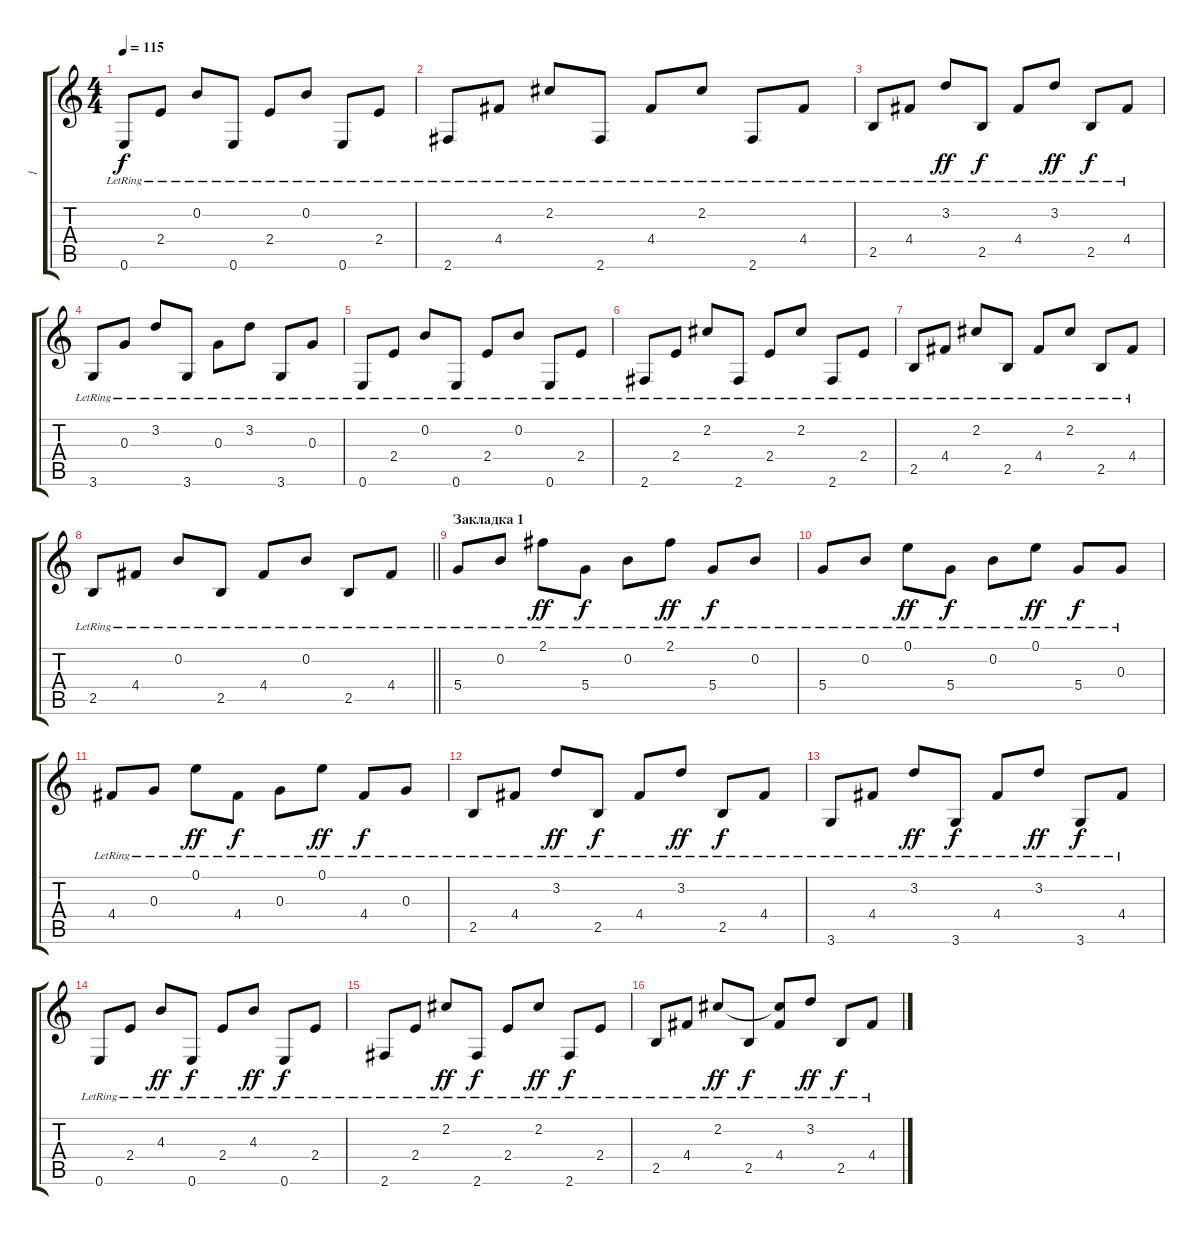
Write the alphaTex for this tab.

\track ("1" "1") {instrument acousticguitarsteel}
\staff {score tabs}
\tuning (E4 B3 G3 D3 A2 E2) {hide}
\ts (4 4)
\tempo 115
\clef g2
\ks c
0.6{lr}.8{dy f} 2.4{lr}.8 0.2{lr}.8 0.6{lr}.8 2.4{lr}.8 0.2{lr}.8 0.6{lr}.8 2.4{lr}.8 |
2.6{lr}.8 4.4{lr}.8 2.2{lr}.8 2.6{lr}.8 4.4{lr}.8 2.2{lr}.8 2.6{lr}.8 4.4{lr}.8 |
2.5{lr}.8 4.4{lr}.8 3.2{lr}.8{dy ff} 2.5{lr}.8{dy f} 4.4{lr}.8 3.2{lr}.8{dy ff} 2.5{lr}.8{dy f} 4.4{lr}.8 |
3.6{lr}.8 0.3{lr}.8 3.2{lr}.8 3.6{lr}.8 0.3{lr}.8 3.2{lr}.8 3.6{lr}.8 0.3{lr}.8 |
0.6{lr}.8 2.4{lr}.8 0.2{lr}.8 0.6{lr}.8 2.4{lr}.8 0.2{lr}.8 0.6{lr}.8 2.4{lr}.8 |
2.6{lr}.8 2.4{lr}.8 2.2{lr}.8 2.6{lr}.8 2.4{lr}.8 2.2{lr}.8 2.6{lr}.8 2.4{lr}.8 |
2.5{lr}.8 4.4{lr}.8 2.2{lr}.8 2.5{lr}.8 4.4{lr}.8 2.2{lr}.8 2.5{lr}.8 4.4{lr}.8 |
\barLineRight lightlight
2.5{lr}.8 4.4{lr}.8 0.2{lr}.8 2.5{lr}.8 4.4{lr}.8 0.2{lr}.8 2.5{lr}.8 4.4{lr}.8 |
\section ("" "Закладка 1")
5.4{lr}.8 0.2{lr}.8 2.1{lr}.8{dy ff} 5.4{lr}.8{dy f} 0.2{lr}.8 2.1{lr}.8{dy ff} 5.4{lr}.8{dy f} 0.2{lr}.8 |
5.4{lr}.8 0.2{lr}.8 0.1{lr}.8{dy ff} 5.4{lr}.8{dy f} 0.2{lr}.8 0.1{lr}.8{dy ff} 5.4{lr}.8{dy f} 0.3{lr}.8 |
4.4{lr}.8 0.3{lr}.8 0.1{lr}.8{dy ff} 4.4{lr}.8{dy f} 0.3{lr}.8 0.1{lr}.8{dy ff} 4.4{lr}.8{dy f} 0.3{lr}.8 |
2.5{lr}.8 4.4{lr}.8 3.2{lr}.8{dy ff} 2.5{lr}.8{dy f} 4.4{lr}.8 3.2{lr}.8{dy ff} 2.5{lr}.8{dy f} 4.4{lr}.8 |
3.6{lr}.8 4.4{lr}.8 3.2{lr}.8{dy ff} 3.6{lr}.8{dy f} 4.4{lr}.8 3.2{lr}.8{dy ff} 3.6{lr}.8{dy f} 4.4{lr}.8 |
0.6{lr}.8 2.4{lr}.8 4.3{lr}.8{dy ff} 0.6{lr}.8{dy f} 2.4{lr}.8 4.3{lr}.8{dy ff} 0.6{lr}.8{dy f} 2.4{lr}.8 |
2.6{lr}.8 2.4{lr}.8 2.2{lr}.8{dy ff} 2.6{lr}.8{dy f} 2.4{lr}.8 2.2{lr}.8{dy ff} 2.6{lr}.8{dy f} 2.4{lr}.8 |
2.5{lr}.8 4.4{lr}.8 2.2{lr}.8{dy ff} 2.5{lr}.8{dy f} (2.2{t} 4.4{lr}).8 3.2{lr}.8{dy ff} 2.5{lr}.8{dy f} 4.4{lr}.8
